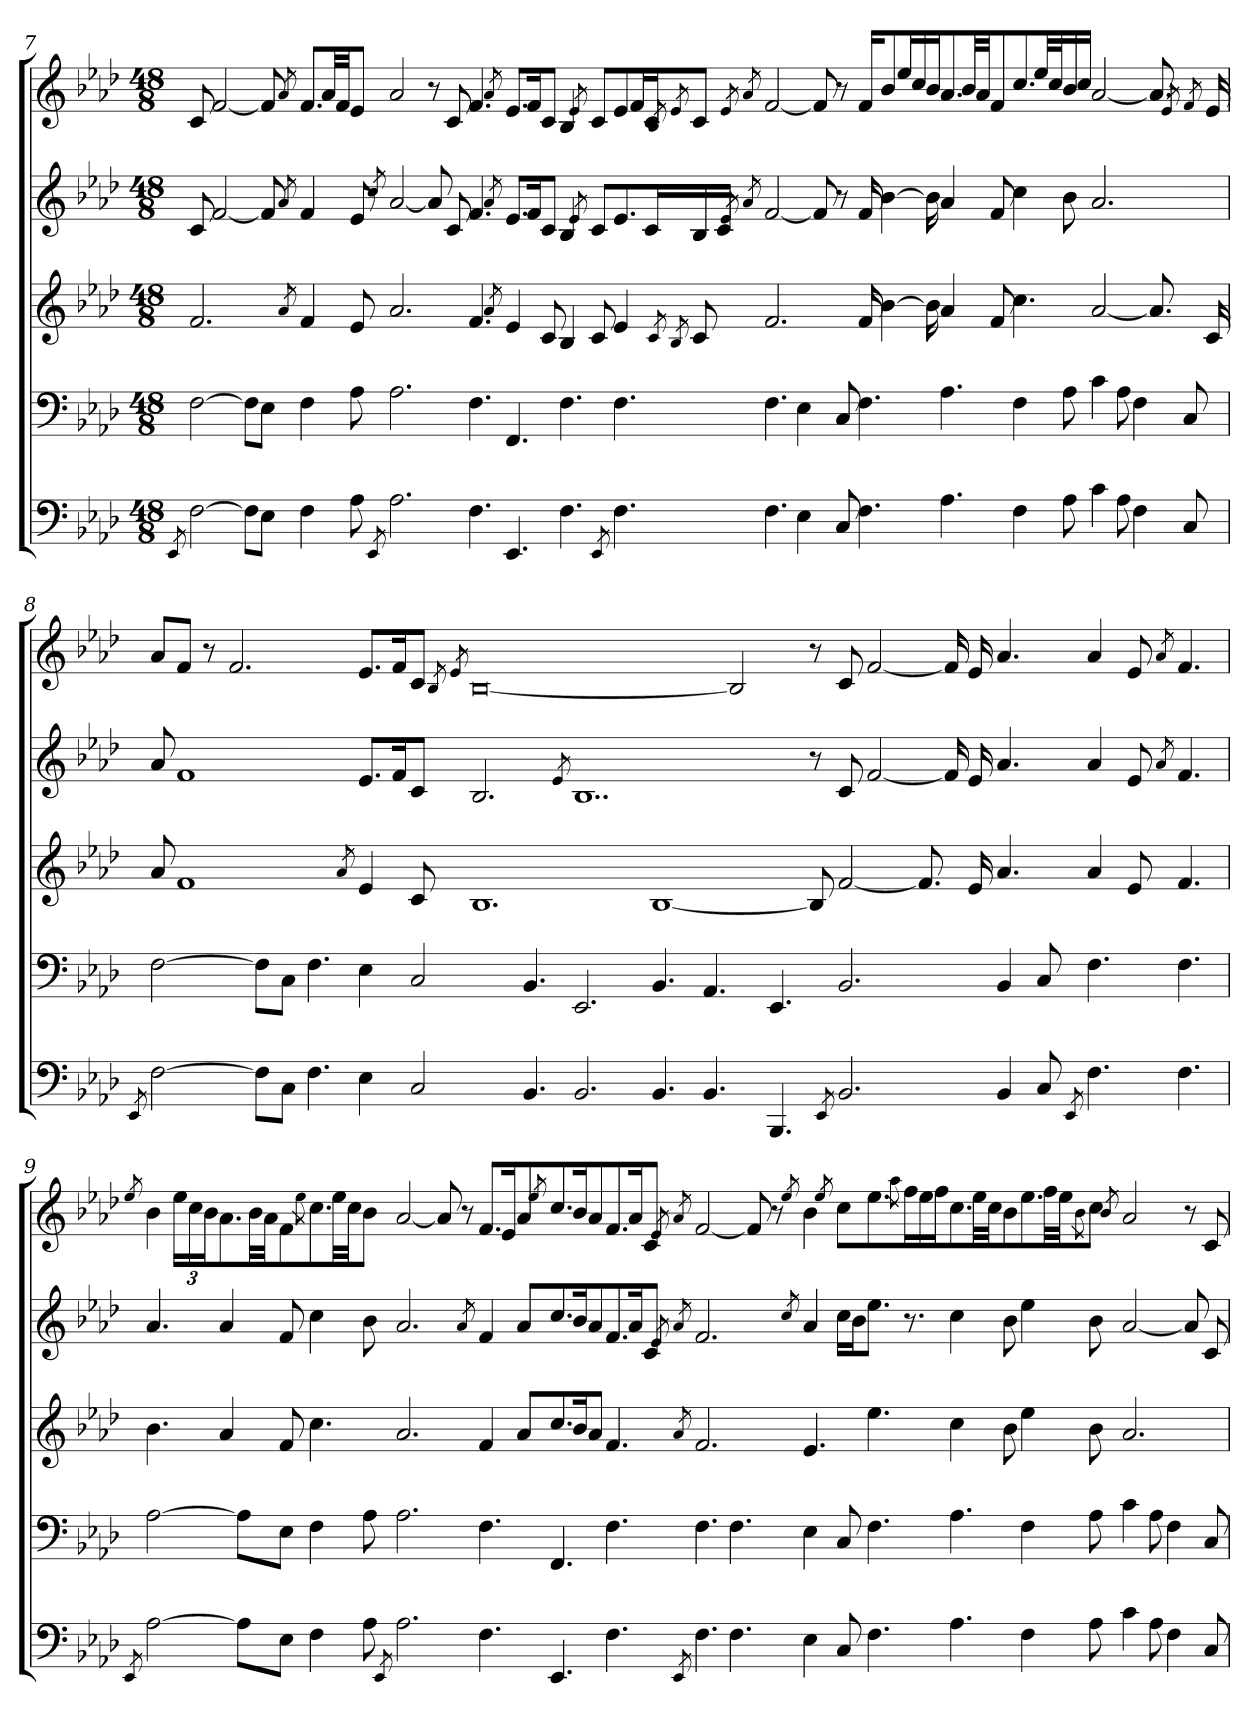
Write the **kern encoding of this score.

**kern	**kern	**kern	**kern	**kern
*part5	*part4	*part3	*part2	*part1
*staff5	*staff4	*staff3	*staff2	*staff1
*clefF4	*clefF4	*clefG2	*clefG2	*clefG2
*k[b-e-a-d-]	*k[b-e-a-d-]	*k[b-e-a-d-]	*k[b-e-a-d-]	*k[b-e-a-d-]
*M48/8	*M48/8	*M48/8	*M48/8	*M48/8
=7	=7	=7	=7	=7
8qEE-	.	.	.	.
[2F	[2F	2.f	8c	8c
.	.	.	[2f	[2f
8F\L]	8F\L]	.	.	.
8E-\J	8E-\J	.	8f]	8f]
.	.	8qa-	8qa-	8qa-
4F	4F	4f	4f	8.f/L
.	.	.	.	32a-/LL
.	.	.	.	32f/JJ
8A-	8A-	8e-	8e-	8e-/J
8qEE-	.	.	8qcc	.
2.A-	2.A-	2.a-	[2a-	2a-
.	.	.	8a-]	8r
.	.	.	8c	8c
4.F	4.F	4.f	4.f	4.f
.	.	8qa-	8qa-	8qa-
4.EE-	4.FF	4e-	8.e-/L	8.e-/L
.	.	.	16f/K	16f/K
.	.	8c	8c/J	8c/J
4.F	4.F	4B-	4B-	4B-
.	.	.	8qe-	8qe-
.	.	8c	8c/L	8c/L
8qEE-	.	.	.	.
4.F	4.F	4e-	8.e-/	8e-/
.	.	.	.	16f/L
.	.	.	16c/L	16c/J
.	.	8qc	.	8qB-/
.	.	8qB-	.	8qe-/
.	.	8c	16B-/	8c/J
.	.	.	16c/JJ	.
.	.	.	8qe-	8qe-
.	.	.	8qa-	8qa-
4.F	4.F	2.f	[2f	[2f
4E-	4E-	.	.	.
.	.	.	8f]	8f]
8C	8C	.	8r	8r
4.F	4.F	16f	16f	16f/KL
.	.	[4b-	[4b-	8b-/
.	.	.	.	16ee-/L
.	.	.	.	16cc/
.	.	16b-]	16b-]	16b-/J
4.A-	4.A-	4a-	4a-	8.a-/
.	.	.	.	32b-/LL
.	.	.	.	32a-/JJ
.	.	8f	8f	8f/
4F	4F	4.cc	4cc	8.cc/
.	.	.	.	32ee-/LL
.	.	.	.	32cc/J
8A-	8A-	.	8b-	16b-/
.	.	.	.	16cc/JJ
4c	4c	[2a-	2.a-	[2a-
8A-	8A-	.	.	.
4F	4F	.	.	.
.	.	8.a-]	.	8.a-]
8C	8C	.	.	.
.	.	.	.	8qe-
.	.	.	.	8qf
.	.	16c	.	16e-
=8	=8	=8	=8	=8
8qEE-	.	.	.	.
[2F	[2F	8a-	8a-	8a-/L
.	.	1f	1f	8f/J
.	.	.	.	8r
.	.	.	.	2.f
8F\L]	8F\L]	.	.	.
8C\J	8C\J	.	.	.
4.F	4.F	.	.	.
.	.	8qa-	.	.
4E-	4E-	4e-	8.e-/L	8.e-/L
.	.	.	16f/K	16f/K
2C	2C	8c	8c/J	8c/J
.	.	.	.	8qB-
.	.	.	.	8qe-
.	.	1.B-	2.B-	[0B-
4.BB-	4.BB-	.	.	.
.	.	.	8qe-	.
2.BB-	2.EE-	.	1..B-	.
4.BB-	4.BB-	[1B-	.	.
4.BB-	4.AA-	.	.	.
.	.	.	.	2B-]
4.BBB-	4.EE-	.	.	.
.	.	8B-]	8r	8r
8qEE-	.	.	.	.
2.BB-	2.BB-	[2f	8c	8c
.	.	.	[2f	[2f
.	.	8.f]	.	.
.	.	.	16f]	16f]
.	.	16e-	16e-	16e-
4BB-	4BB-	4.a-	4.a-	4.a-
8C	8C	.	.	.
8qEE-	.	.	.	.
4.F	4.F	4a-	4a-	4a-
.	.	8e-	8e-	8e-
.	.	.	8qa-	8qa-
4.F	4.F	4.f	4.f	4.f
=9	=9	=9	=9	=9
8qEE-	.	.	.	8qee-
[2A-	[2A-	4.b-	4.a-	4b-
.	.	.	.	24ee-\LL
.	.	.	.	24cc\
.	.	.	.	24b-\J
.	.	4a-	4a-	8.a-\
8A-\L]	8A-\L]	.	.	.
.	.	.	.	32b-\LL
.	.	.	.	32a-\JJ
8E-\J	8E-\J	8f	8f	8f\
.	.	.	.	8qee-\
4F	4F	4.cc	4cc	8.cc\
.	.	.	.	32ee-\LL
.	.	.	.	32cc\JJ
8A-	8A-	.	8b-	8b-\J
8qEE-	.	.	.	.
2.A-	2.A-	2.a-	2.a-	[2a-
.	.	.	.	8a-]
.	.	.	.	8r
.	.	.	8qa-	.
4.F	4.F	4f	4f	8.f/L
.	.	.	.	16e-/K
.	.	8a-/L	8a-/L	8a-/
.	.	.	.	8qee-/
4.EE-	4.FF	8.cc/	8.cc/	8.cc/
.	.	16b-/K	16b-/K	16b-/K
.	.	8a-/J	8a-/	8a-/
4.F	4.F	4.f	8.f/	8.f/
.	.	.	16a-/K	16a-/K
.	.	.	8c/J	8c/J
.	.	.	8qe-	8qe-
8qEE-	.	8qa-	8qa-	8qa-
4.F	4.F	2.f	2.f	[2f
4.F	4.F	.	.	.
.	.	.	.	8f]
.	.	.	.	8r
.	.	.	8qcc	8qee-
4E-	4E-	4.e-	4a-	4b-
.	.	.	.	8qee-
8C	8C	.	16cc\LL	8cc\L
.	.	.	16b-\J	.
4.F	4.F	4.ee-	8.ee-\J	8.ee-\
.	.	.	.	8qaa-\
.	.	.	8.r	16ff\L
.	.	.	.	16ee-\
.	.	.	.	16ff\J
4.A-	4.A-	4cc	4cc	8.cc\
.	.	.	.	32ee-\LL
.	.	.	.	32cc\JJ
.	.	8b-	8b-	8b-\
4F	4F	4ee-	4ee-	8.ee-\
.	.	.	.	32ff\LL
.	.	.	.	32ee-\JJ
.	.	.	.	8qb-\
8A-	8A-	8b-	8b-	8cc\J
.	.	.	.	8qb-
4c	4c	2.a-	[2a-	2a-
8A-	8A-	.	.	.
4F	4F	.	.	.
.	.	.	8a-]	8r
8C	8C	.	8c	8c
=	=	=	=	=
*-	*-	*-	*-	*-
